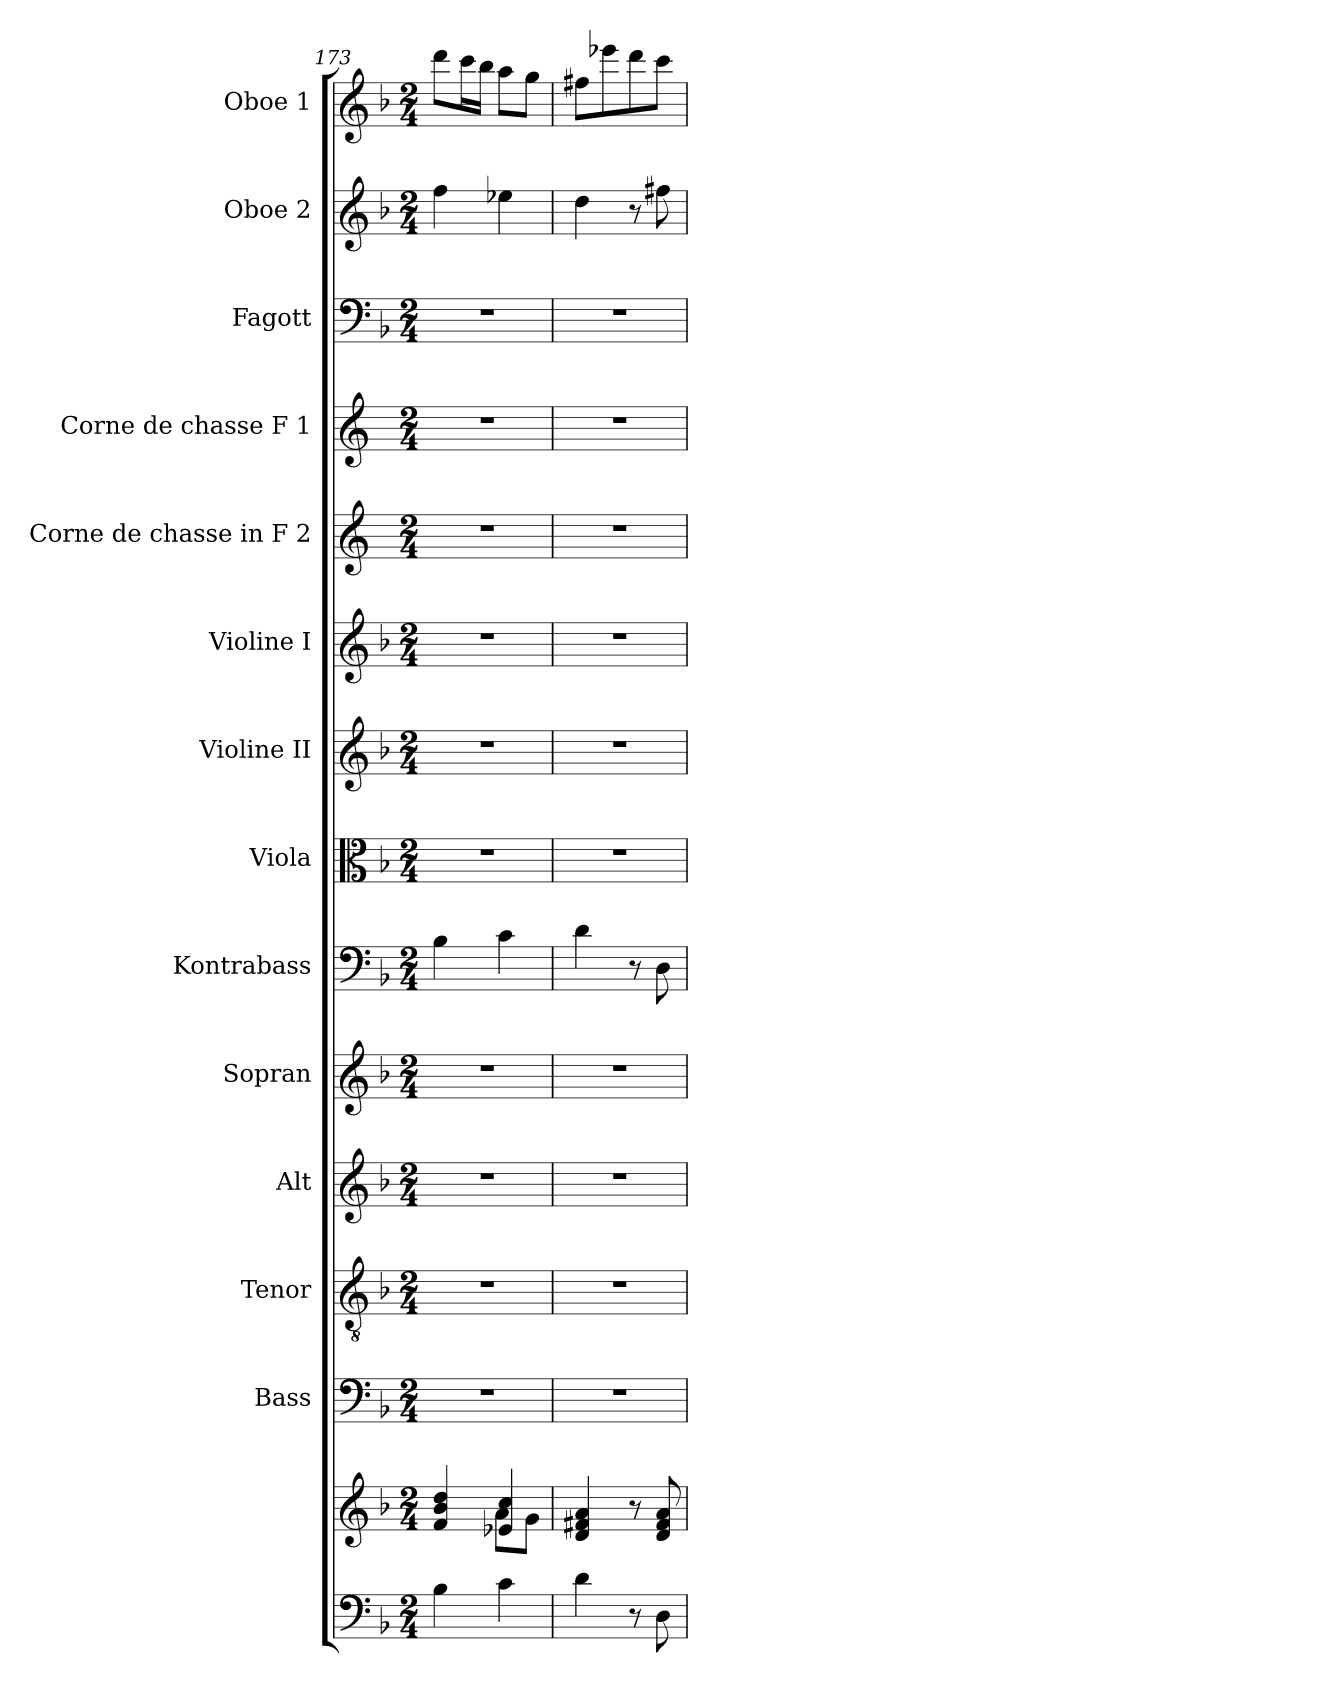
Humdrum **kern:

**kern	**kern	**kern	**kern	**kern	**kern	**kern	**kern	**kern	**kern	**kern	**kern	**kern	**kern	**kern
*part14	*part14	*part13	*part12	*part11	*part10	*part9	*part8	*part7	*part6	*part5	*part4	*part3	*part2	*part1
*staff15	*staff14	*staff13	*staff12	*staff11	*staff10	*staff9	*staff8	*staff7	*staff6	*staff5	*staff4	*staff3	*staff2	*staff1
*	*	*I"Bass	*I"Tenor	*I"Alt	*I"Sopran	*I"Kontrabass	*I"Viola	*I"Violine II	*I"Violine I	*I"Corne de chasse in F 2	*I"Corne de chasse F 1	*I"Fagott	*I"Oboe 2	*I"Oboe 1
*	*	*I'B.	*I'T.	*I'A.	*I'S.	*I'Kb.	*I'Vla.	*I'Vl. II	*I'Vl. I	*	*	*I'Fg.	*I'Ob. 2	*I'Ob. 1
*clefF4	*clefG2	*clefF4	*clefGv2	*clefG2	*clefG2	*clefF4	*clefC3	*clefG2	*clefG2	*clefG2	*clefG2	*clefF4	*clefG2	*clefG2
*	*	*	*	*	*	*ITrd7c12	*	*	*	*ITrd4c7	*ITrd4c7	*	*	*
*k[b-]	*k[b-]	*k[b-]	*k[b-]	*k[b-]	*k[b-]	*k[b-]	*k[b-]	*k[b-]	*k[b-]	*k[b-]	*k[b-]	*k[b-]	*k[b-]	*k[b-]
*F:	*F:	*F:	*F:	*F:	*F:	*F:	*F:	*F:	*F:	*F:	*F:	*F:	*F:	*F:
*M2/4	*M2/4	*M2/4	*M2/4	*M2/4	*M2/4	*M2/4	*M2/4	*M2/4	*M2/4	*M2/4	*M2/4	*M2/4	*M2/4	*M2/4
=173	=173	=173	=173	=173	=173	=173	=173	=173	=173	=173	=173	=173	=173	=173
*	*^	*	*	*	*	*	*	*	*	*	*	*	*	*
4B-\	4f/ 4b-/ 4dd/	4ryy	2r	2r	2r	2r	4BB-\	2r	2r	2r	2r	2r	2r	4ff\	8ddd\L
.	.	.	.	.	.	.	.	.	.	.	.	.	.	.	16ccc\L
.	.	.	.	.	.	.	.	.	.	.	.	.	.	.	16bb-\JJ
4c\	4e-X/ 4cc/	8a\L	.	.	.	.	4C\	.	.	.	.	.	.	4ee-X\	8aa\L
.	.	8g\J	.	.	.	.	.	.	.	.	.	.	.	.	8gg\J
*	*v	*v	*	*	*	*	*	*	*	*	*	*	*	*	*
=174	=174	=174	=174	=174	=174	=174	=174	=174	=174	=174	=174	=174	=174	=174
4d\	4d/ 4f#X/ 4a/	2r	2r	2r	2r	4D\	2r	2r	2r	2r	2r	2r	4dd\	8ff#X\L
.	.	.	.	.	.	.	.	.	.	.	.	.	.	8eee-X\
8r	8r	.	.	.	.	8r	.	.	.	.	.	.	8r	8ddd\
8D\	8d/ 8f#/ 8a/	.	.	.	.	8DD\	.	.	.	.	.	.	8ff#X\	8ccc\J
=	=	=	=	=	=	=	=	=	=	=	=	=	=	=
*-	*-	*-	*-	*-	*-	*-	*-	*-	*-	*-	*-	*-	*-	*-
